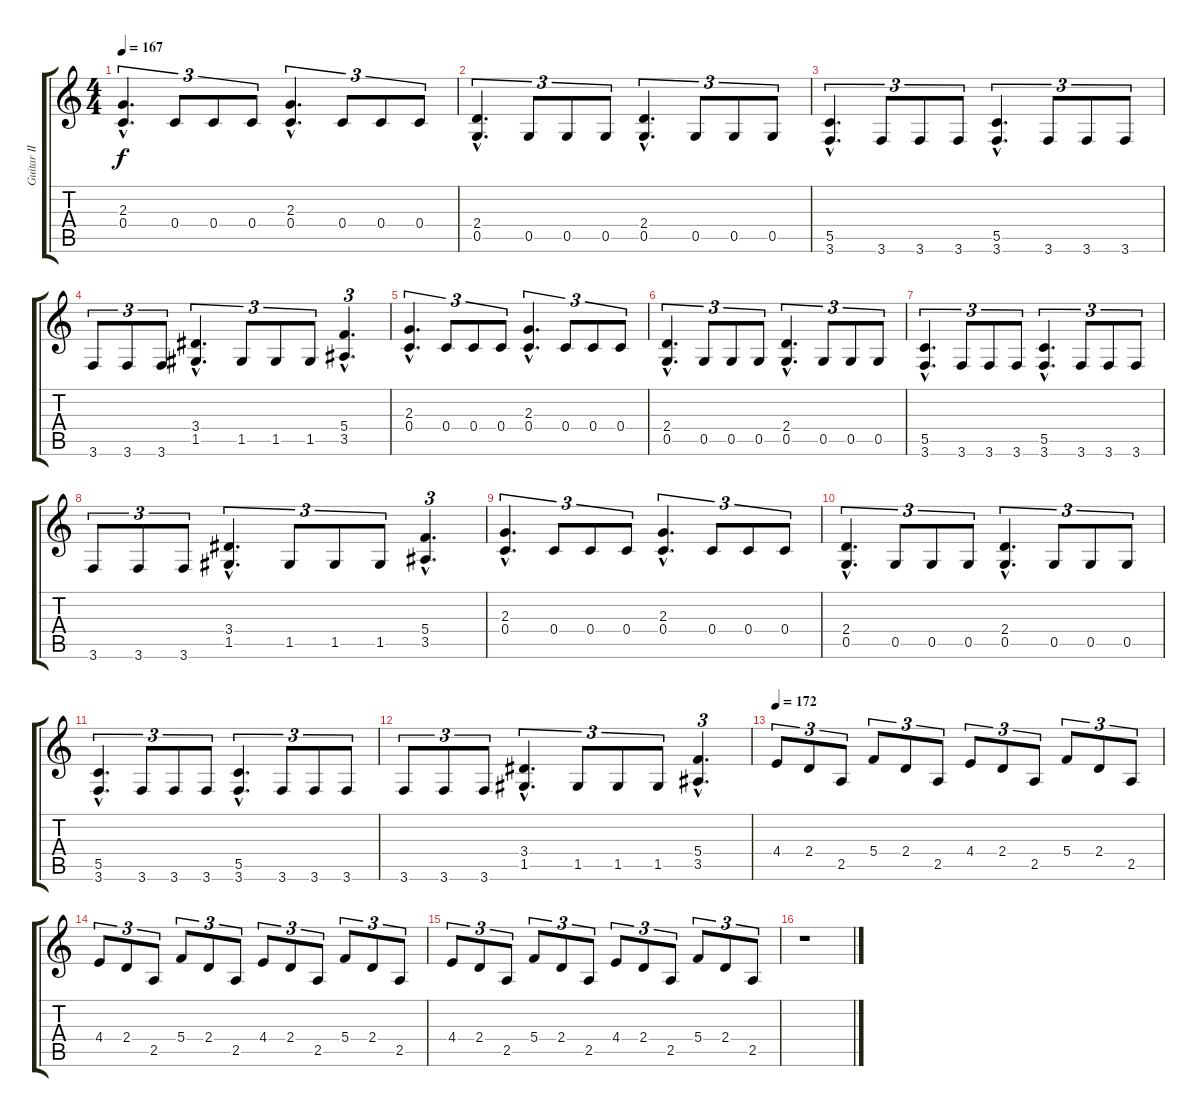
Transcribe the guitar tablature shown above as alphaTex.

\track ("Guitar II" "Guitar II") {instrument distortionguitar}
\staff {score tabs}
\tuning (D4 A3 F3 C3 G2 D2) {hide}
\ts (4 4)
\tempo 167
\clef g2
\ks c
(2.3{hac} 0.4{hac}).4{d tu (3 2) dy f} 0.4.8{tu (3 2)} 0.4.8{tu (3 2)} 0.4.8{tu (3 2)} (2.3{hac} 0.4{hac}).4{d tu (3 2)} 0.4.8{tu (3 2)} 0.4.8{tu (3 2)} 0.4.8{tu (3 2)} |
(2.4{hac} 0.5{hac}).4{d tu (3 2)} 0.5.8{tu (3 2)} 0.5.8{tu (3 2)} 0.5.8{tu (3 2)} (2.4{hac} 0.5{hac}).4{d tu (3 2)} 0.5.8{tu (3 2)} 0.5.8{tu (3 2)} 0.5.8{tu (3 2)} |
(5.5{hac} 3.6{hac}).4{d tu (3 2)} 3.6.8{tu (3 2)} 3.6.8{tu (3 2)} 3.6.8{tu (3 2)} (5.5{hac} 3.6{hac}).4{d tu (3 2)} 3.6.8{tu (3 2)} 3.6.8{tu (3 2)} 3.6.8{tu (3 2)} |
3.6.8{tu (3 2)} 3.6.8{tu (3 2)} 3.6.8{tu (3 2)} (3.4{hac} 1.5{hac}).4{d tu (3 2)} 1.5.8{tu (3 2)} 1.5.8{tu (3 2)} 1.5.8{tu (3 2)} (5.4{hac} 3.5{hac}).4{d tu (3 2)} |
(2.3{hac} 0.4{hac}).4{d tu (3 2)} 0.4.8{tu (3 2)} 0.4.8{tu (3 2)} 0.4.8{tu (3 2)} (2.3{hac} 0.4{hac}).4{d tu (3 2)} 0.4.8{tu (3 2)} 0.4.8{tu (3 2)} 0.4.8{tu (3 2)} |
(2.4{hac} 0.5{hac}).4{d tu (3 2)} 0.5.8{tu (3 2)} 0.5.8{tu (3 2)} 0.5.8{tu (3 2)} (2.4{hac} 0.5{hac}).4{d tu (3 2)} 0.5.8{tu (3 2)} 0.5.8{tu (3 2)} 0.5.8{tu (3 2)} |
(5.5{hac} 3.6{hac}).4{d tu (3 2)} 3.6.8{tu (3 2)} 3.6.8{tu (3 2)} 3.6.8{tu (3 2)} (5.5{hac} 3.6{hac}).4{d tu (3 2)} 3.6.8{tu (3 2)} 3.6.8{tu (3 2)} 3.6.8{tu (3 2)} |
3.6.8{tu (3 2)} 3.6.8{tu (3 2)} 3.6.8{tu (3 2)} (3.4{hac} 1.5{hac}).4{d tu (3 2)} 1.5.8{tu (3 2)} 1.5.8{tu (3 2)} 1.5.8{tu (3 2)} (5.4{hac} 3.5{hac}).4{d tu (3 2)} |
(2.3{hac} 0.4{hac}).4{d tu (3 2)} 0.4.8{tu (3 2)} 0.4.8{tu (3 2)} 0.4.8{tu (3 2)} (2.3{hac} 0.4{hac}).4{d tu (3 2)} 0.4.8{tu (3 2)} 0.4.8{tu (3 2)} 0.4.8{tu (3 2)} |
(2.4{hac} 0.5{hac}).4{d tu (3 2)} 0.5.8{tu (3 2)} 0.5.8{tu (3 2)} 0.5.8{tu (3 2)} (2.4{hac} 0.5{hac}).4{d tu (3 2)} 0.5.8{tu (3 2)} 0.5.8{tu (3 2)} 0.5.8{tu (3 2)} |
(5.5{hac} 3.6{hac}).4{d tu (3 2)} 3.6.8{tu (3 2)} 3.6.8{tu (3 2)} 3.6.8{tu (3 2)} (5.5{hac} 3.6{hac}).4{d tu (3 2)} 3.6.8{tu (3 2)} 3.6.8{tu (3 2)} 3.6.8{tu (3 2)} |
3.6.8{tu (3 2)} 3.6.8{tu (3 2)} 3.6.8{tu (3 2)} (3.4{hac} 1.5{hac}).4{d tu (3 2)} 1.5.8{tu (3 2)} 1.5.8{tu (3 2)} 1.5.8{tu (3 2)} (5.4{hac} 3.5{hac}).4{d tu (3 2)} |
\tempo 172
4.4.8{tu (3 2)} 2.4.8{tu (3 2)} 2.5.8{tu (3 2)} 5.4.8{tu (3 2)} 2.4.8{tu (3 2)} 2.5.8{tu (3 2)} 4.4.8{tu (3 2)} 2.4.8{tu (3 2)} 2.5.8{tu (3 2)} 5.4.8{tu (3 2)} 2.4.8{tu (3 2)} 2.5.8{tu (3 2)} |
4.4.8{tu (3 2)} 2.4.8{tu (3 2)} 2.5.8{tu (3 2)} 5.4.8{tu (3 2)} 2.4.8{tu (3 2)} 2.5.8{tu (3 2)} 4.4.8{tu (3 2)} 2.4.8{tu (3 2)} 2.5.8{tu (3 2)} 5.4.8{tu (3 2)} 2.4.8{tu (3 2)} 2.5.8{tu (3 2)} |
4.4.8{tu (3 2)} 2.4.8{tu (3 2)} 2.5.8{tu (3 2)} 5.4.8{tu (3 2)} 2.4.8{tu (3 2)} 2.5.8{tu (3 2)} 4.4.8{tu (3 2)} 2.4.8{tu (3 2)} 2.5.8{tu (3 2)} 5.4.8{tu (3 2)} 2.4.8{tu (3 2)} 2.5.8{tu (3 2)} |
r.1
